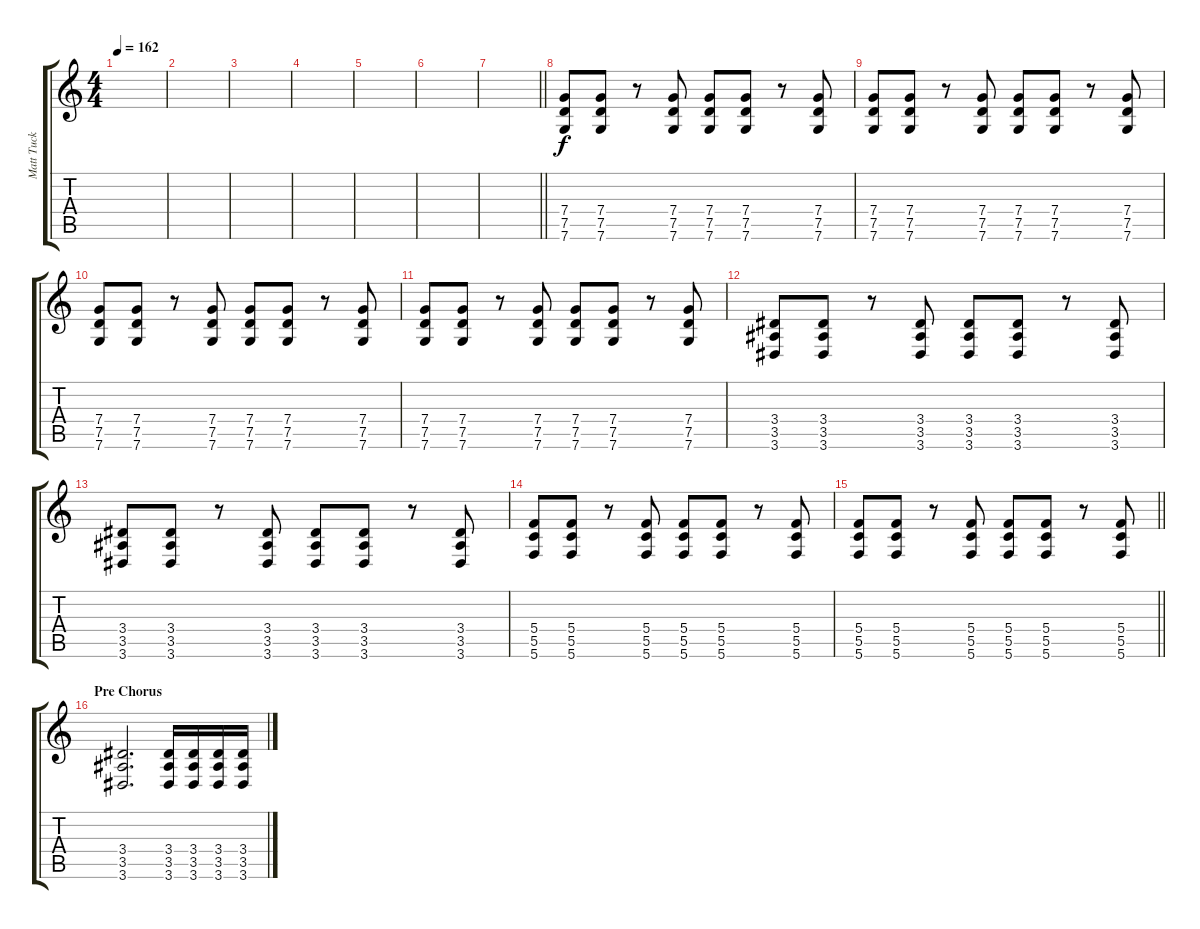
\track ("Matt Tuck" "Matt Tuck") {instrument distortionguitar}
\staff {score tabs}
\tuning (D4 A3 F3 C3 G2 C2) {hide}
\ts (4 4)
\tempo 162
\clef g2
\ks c
|
|
|
|
|
|
\barLineRight lightlight
|
(7.4 7.5 7.6).8 (7.4 7.5 7.6).8 r.8 (7.4 7.5 7.6).8 (7.4 7.5 7.6).8 (7.4 7.5 7.6).8 r.8 (7.4 7.5 7.6).8 |
(7.4 7.5 7.6).8 (7.4 7.5 7.6).8 r.8 (7.4 7.5 7.6).8 (7.4 7.5 7.6).8 (7.4 7.5 7.6).8 r.8 (7.4 7.5 7.6).8 |
(7.4 7.5 7.6).8 (7.4 7.5 7.6).8 r.8 (7.4 7.5 7.6).8 (7.4 7.5 7.6).8 (7.4 7.5 7.6).8 r.8 (7.4 7.5 7.6).8 |
(7.4 7.5 7.6).8 (7.4 7.5 7.6).8 r.8 (7.4 7.5 7.6).8 (7.4 7.5 7.6).8 (7.4 7.5 7.6).8 r.8 (7.4 7.5 7.6).8 |
(3.4 3.5 3.6).8 (3.4 3.5 3.6).8 r.8 (3.4 3.5 3.6).8 (3.4 3.5 3.6).8 (3.4 3.5 3.6).8 r.8 (3.4 3.5 3.6).8 |
(3.4 3.5 3.6).8 (3.4 3.5 3.6).8 r.8 (3.4 3.5 3.6).8 (3.4 3.5 3.6).8 (3.4 3.5 3.6).8 r.8 (3.4 3.5 3.6).8 |
(5.4 5.5 5.6).8 (5.4 5.5 5.6).8 r.8 (5.4 5.5 5.6).8 (5.4 5.5 5.6).8 (5.4 5.5 5.6).8 r.8 (5.4 5.5 5.6).8 |
\barLineRight lightlight
(5.4 5.5 5.6).8 (5.4 5.5 5.6).8 r.8 (5.4 5.5 5.6).8 (5.4 5.5 5.6).8 (5.4 5.5 5.6).8 r.8 (5.4 5.5 5.6).8 |
\section ("" "Pre Chorus")
(3.4 3.5 3.6).2{d} (3.4 3.5 3.6).16 (3.4 3.5 3.6).16 (3.4 3.5 3.6).16 (3.4 3.5 3.6).16
